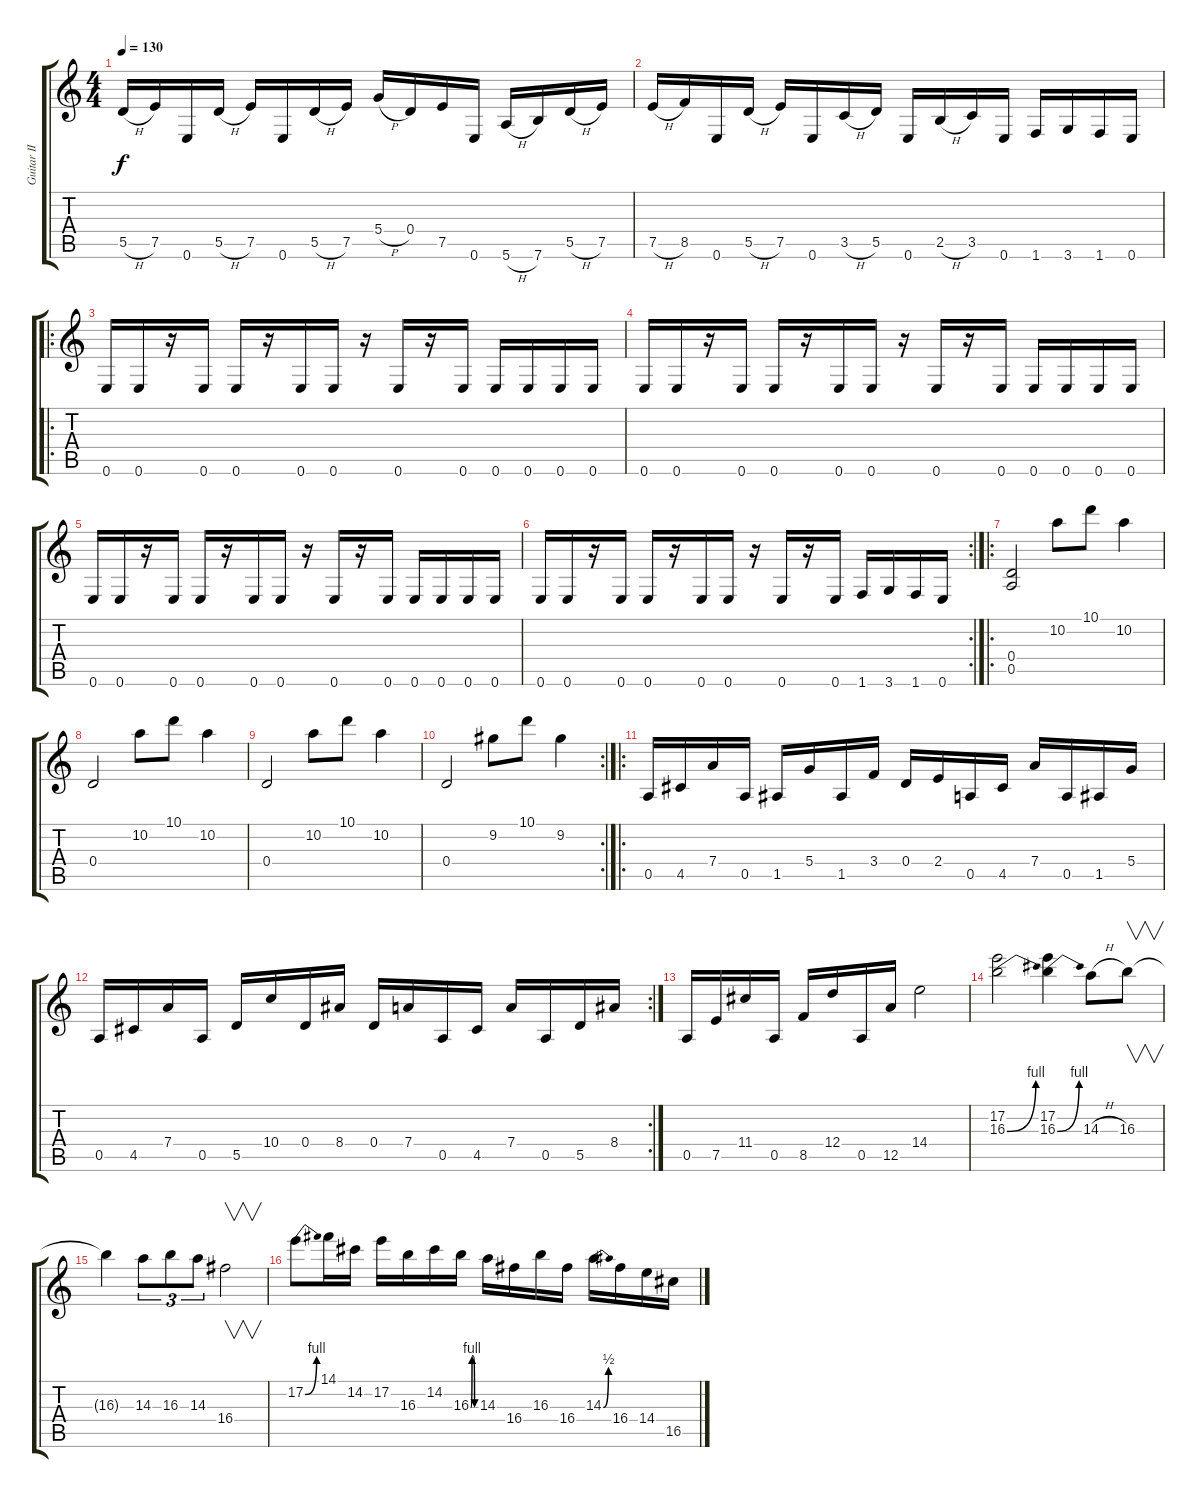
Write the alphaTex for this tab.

\track ("Guitar II" "Guitar II") {instrument overdrivenguitar}
\staff {score tabs}
\tuning (E4 B3 G3 D3 A2 E2) {hide}
\ts (4 4)
\tempo 130
\clef g2
\ks c
5.5{h}.16{dy f} 7.5.16 0.6.16 5.5{h}.16 7.5.16 0.6.16 5.5{h}.16 7.5.16 5.4{h}.16 0.4.16 7.5.16 0.6.16 5.6{h}.16 7.6.16 5.5{h}.16 7.5.16 |
7.5{h}.16 8.5.16 0.6.16 5.5{h}.16 7.5.16 0.6.16 3.5{h}.16 5.5.16 0.6.16 2.5{h}.16 3.5.16 0.6.16 1.6.16 3.6.16 1.6.16 0.6.16 |
\ro
0.6.16 0.6.16 r.16 0.6.16 0.6.16 r.16 0.6.16 0.6.16 r.16 0.6.16 r.16 0.6.16 0.6.16 0.6.16 0.6.16 0.6.16 |
0.6.16 0.6.16 r.16 0.6.16 0.6.16 r.16 0.6.16 0.6.16 r.16 0.6.16 r.16 0.6.16 0.6.16 0.6.16 0.6.16 0.6.16 |
0.6.16 0.6.16 r.16 0.6.16 0.6.16 r.16 0.6.16 0.6.16 r.16 0.6.16 r.16 0.6.16 0.6.16 0.6.16 0.6.16 0.6.16 |
\rc 2
0.6.16 0.6.16 r.16 0.6.16 0.6.16 r.16 0.6.16 0.6.16 r.16 0.6.16 r.16 0.6.16 1.6.16 3.6.16 1.6.16 0.6.16 |
\ro
(0.4 0.5).2 10.2.8 10.1.8 10.2.4 |
0.4.2 10.2.8 10.1.8 10.2.4 |
0.4.2 10.2.8 10.1.8 10.2.4 |
\rc 2
0.4.2 9.2.8 10.1.8 9.2.4 |
\ro
0.5.16 4.5.16 7.4.16 0.5.16 1.5.16 5.4.16 1.5.16 3.4.16 0.4.16 2.4.16 0.5.16 4.5.16 7.4.16 0.5.16 1.5.16 5.4.16 |
\rc 2
0.5.16 4.5.16 7.4.16 0.5.16 5.5.16 10.4.16 0.4.16 8.4.16 0.4.16 7.4.16 0.5.16 4.5.16 7.4.16 0.5.16 5.5.16 8.4.16 |
0.5.16 7.5.16 11.4.16 0.5.16 8.5.16 12.4.16 0.5.16 12.5.16 14.4.2 |
(17.2 16.3{be (bend 0 0 60 4)}).2 (17.2 16.3{be (bend 0 0 60 4)}).4 14.3{h}.8 16.3.8{v} |
16.3{t}.4 14.3.8{tu (3 2)} 16.3.8{tu (3 2)} 14.3.8{tu (3 2)} 16.4.2{v} |
17.2{be (bend 0 0 60 4)}.8 14.1.16 14.2.16 17.2.16 16.3.16 14.2.16 16.3{be (custom 0 0 15 4 30 4 45 0 60 0)}.16 14.3.16 16.4.16 16.3.16 16.4.16 14.3{be (bend 0 0 60 2)}.16 16.4.16 14.4.16 16.5{ss}.16
